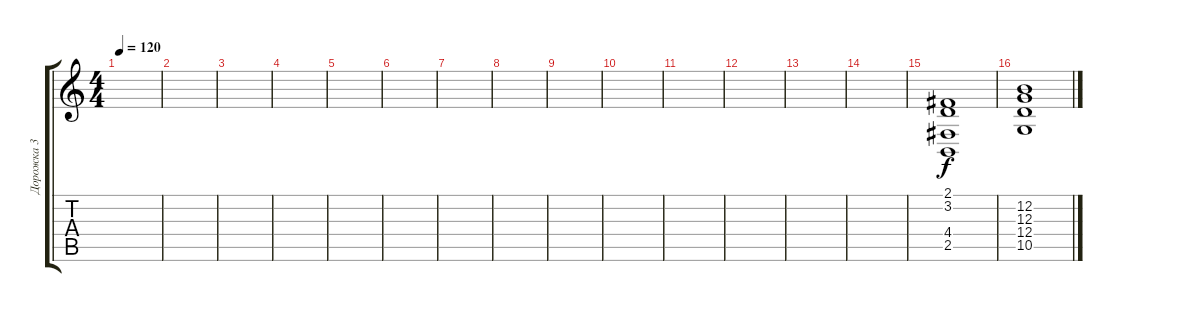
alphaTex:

\track ("Дорожка 3" "Дорожка 3") {instrument acousticgrandpiano}
\staff {score tabs}
\tuning (E4 B3 G3 D3 A2 E2) {hide}
\ts (4 4)
\tempo 120
\clef g2
\ks c
|
|
|
|
|
|
|
|
|
|
|
|
|
|
(2.1 3.2 4.4 2.5).1 |
(12.2 12.3 12.4 10.5).1
